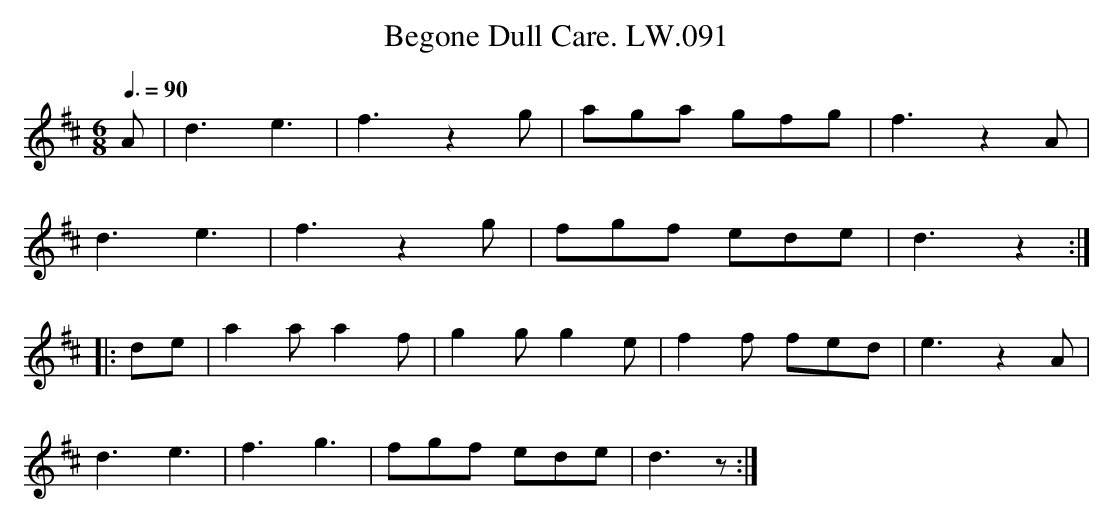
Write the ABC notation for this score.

X:1
T:Begone Dull Care. LW.091
M:6/8
L:1/8
Q:3/8=90
K:D
A | d3 e3 | f3 z2g | aga gfg | f3 z2A |
d3 e3 | f3z2 g | fgf ede | d3 z2:|
|:de | a2a a2f | g2g g2e | f2f fed | e3 z2A |
d3 e3 | f3 g3 | fgf ede | d3 z:|
